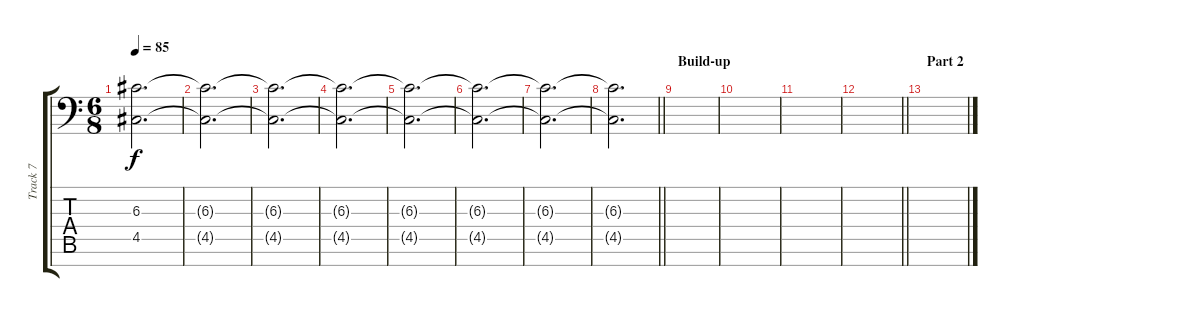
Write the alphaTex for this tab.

\track ("Track 7" "Track 7") {instrument choiraahs}
\staff {score tabs}
\tuning (E4 B3 G3 D3 A2 E2 C-1) {hide}
\ts (6 8)
\tempo 85
\clef f4
\ks c
(6.3{t} 4.5{t}).2{d dy f} |
(6.3{t} 4.5{t}).2{d} |
(6.3{t} 4.5{t}).2{d} |
(6.3{t} 4.5{t}).2{d} |
(6.3{t} 4.5{t}).2{d} |
(6.3{t} 4.5{t}).2{d} |
(6.3{t} 4.5{t}).2{d} |
\barLineRight lightlight
(6.3{t} 4.5{t}).2{d} |
\section ("" "Build-up")
|
|
|
\barLineRight lightlight
|
\section ("" "Part 2")
